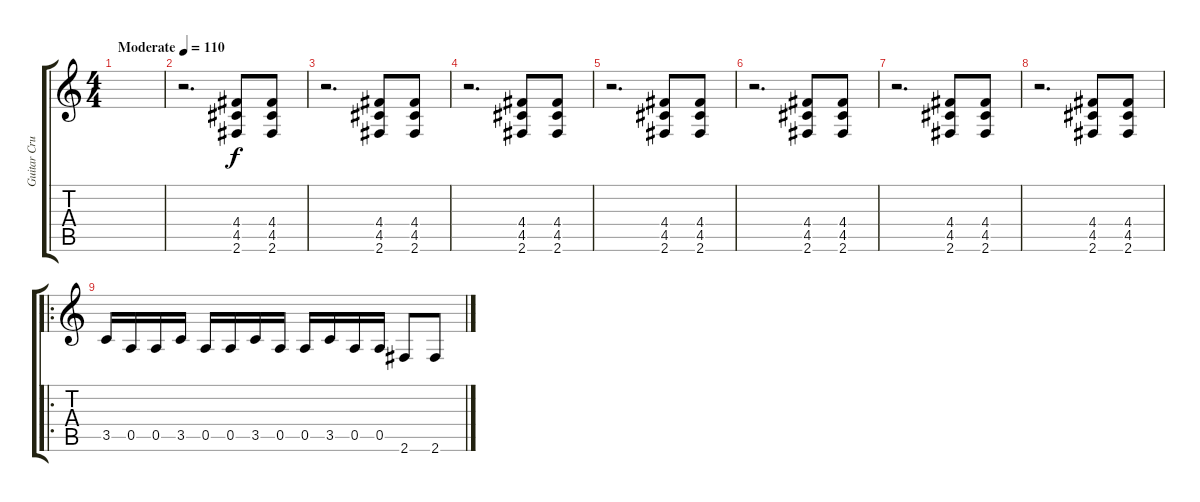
\track ("Guitar Crunch Less Loud" "Guitar Cru") {instrument overdrivenguitar}
\staff {score tabs}
\tuning (E4 B3 G3 D3 A2 E2) {hide}
\ts (4 4)
\tempo (110 "Moderate")
\clef g2
\ks c
|
r.2{d} (4.4 4.5 2.6).8 (4.4 4.5 2.6).8 |
r.2{d} (4.4 4.5 2.6).8 (4.4 4.5 2.6).8 |
r.2{d} (4.4 4.5 2.6).8 (4.4 4.5 2.6).8 |
r.2{d} (4.4 4.5 2.6).8 (4.4 4.5 2.6).8 |
r.2{d} (4.4 4.5 2.6).8 (4.4 4.5 2.6).8 |
r.2{d} (4.4 4.5 2.6).8 (4.4 4.5 2.6).8 |
r.2{d} (4.4 4.5 2.6).8 (4.4 4.5 2.6).8 |
\ro
3.5.16 0.5.16 0.5.16 3.5.16 0.5.16 0.5.16 3.5.16 0.5.16 0.5.16 3.5.16 0.5.16 0.5.16 2.6.8 2.6.8
